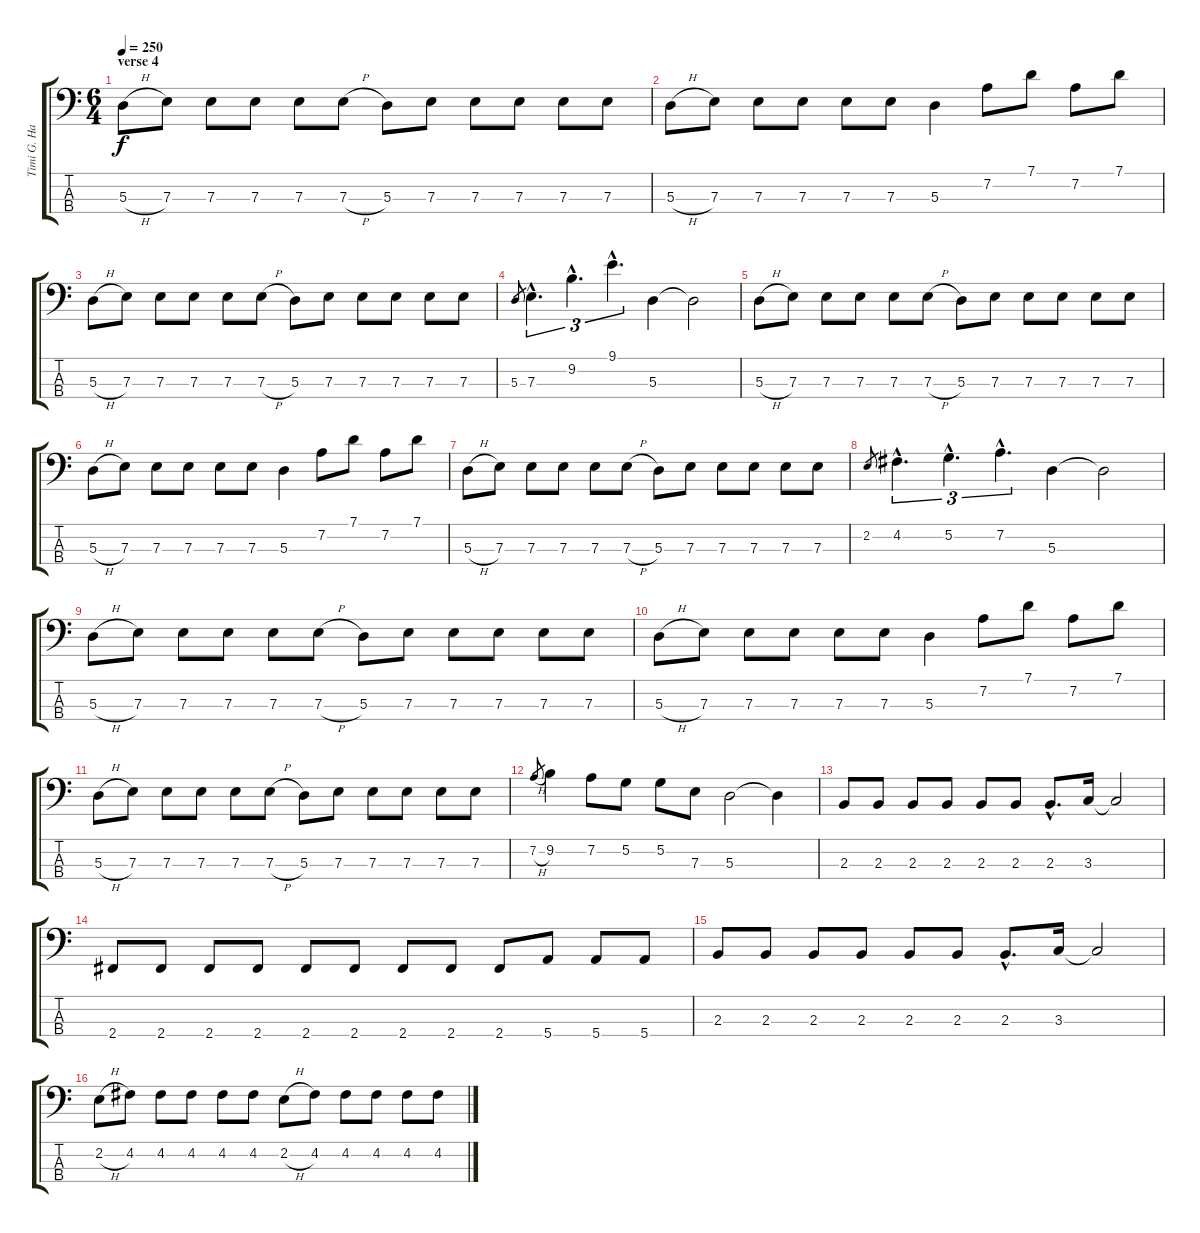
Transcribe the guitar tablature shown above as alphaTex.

\track ("Timi G. Hansen" "Timi G. Ha") {instrument electricbasspick}
\staff {score tabs}
\tuning (G2 D2 A1 E1) {hide}
\ts (6 4)
\section ("" "verse 4")
\tempo 250
\clef f4
\ks c
5.3{h}.8{dy f} 7.3.8 7.3.8 7.3.8 7.3.8 7.3{h}.8 5.3.8 7.3.8 7.3.8 7.3.8 7.3.8 7.3.8 |
5.3{h}.8 7.3.8 7.3.8 7.3.8 7.3.8 7.3.8 5.3.4 7.2.8 7.1.8 7.2.8 7.1.8 |
5.3{h}.8 7.3.8 7.3.8 7.3.8 7.3.8 7.3{h}.8 5.3.8 7.3.8 7.3.8 7.3.8 7.3.8 7.3.8 |
5.3.8{gr} 7.3{hac}.4{d tu (3 2)} 9.2{hac}.4{d tu (3 2)} 9.1{hac}.4{d tu (3 2)} 5.3.4 5.3{t}.2 |
5.3{h}.8 7.3.8 7.3.8 7.3.8 7.3.8 7.3{h}.8 5.3.8 7.3.8 7.3.8 7.3.8 7.3.8 7.3.8 |
5.3{h}.8 7.3.8 7.3.8 7.3.8 7.3.8 7.3.8 5.3.4 7.2.8 7.1.8 7.2.8 7.1.8 |
5.3{h}.8 7.3.8 7.3.8 7.3.8 7.3.8 7.3{h}.8 5.3.8 7.3.8 7.3.8 7.3.8 7.3.8 7.3.8 |
2.2.8{gr} 4.2{hac}.4{d tu (3 2)} 5.2{hac}.4{d tu (3 2)} 7.2{hac}.4{d tu (3 2)} 5.3.4 5.3{t}.2 |
5.3{h}.8 7.3.8 7.3.8 7.3.8 7.3.8 7.3{h}.8 5.3.8 7.3.8 7.3.8 7.3.8 7.3.8 7.3.8 |
5.3{h}.8 7.3.8 7.3.8 7.3.8 7.3.8 7.3.8 5.3.4 7.2.8 7.1.8 7.2.8 7.1.8 |
5.3{h}.8 7.3.8 7.3.8 7.3.8 7.3.8 7.3{h}.8 5.3.8 7.3.8 7.3.8 7.3.8 7.3.8 7.3.8 |
7.2{h}.8{gr} 9.2.4 7.2.8 5.2.8 5.2.8 7.3.8 5.3.2 5.3{t}.4 |
2.3.8 2.3.8 2.3.8 2.3.8 2.3.8 2.3.8 2.3{hac}.8{d} 3.3.16 3.3{t}.2 |
2.4.8 2.4.8 2.4.8 2.4.8 2.4.8 2.4.8 2.4.8 2.4.8 2.4.8 5.4.8 5.4.8 5.4.8 |
2.3.8 2.3.8 2.3.8 2.3.8 2.3.8 2.3.8 2.3{hac}.8{d} 3.3.16 3.3{t}.2 |
2.2{h}.8 4.2.8 4.2.8 4.2.8 4.2.8 4.2.8 2.2{h}.8 4.2.8 4.2.8 4.2.8 4.2.8 4.2.8
